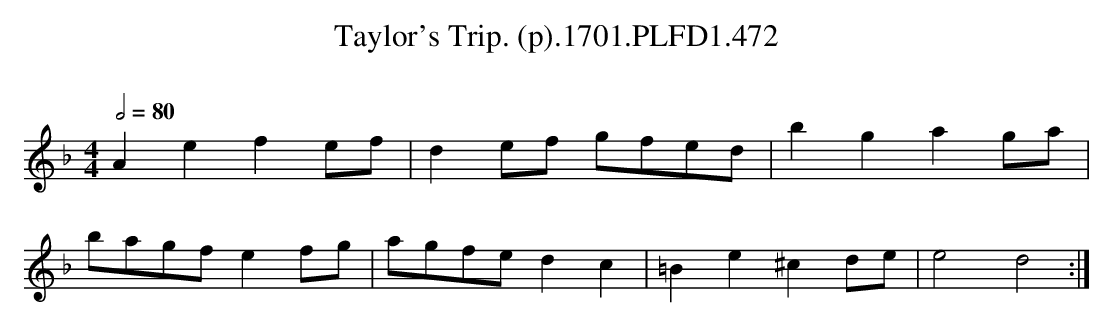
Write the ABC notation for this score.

X:1
T:Taylor's Trip. (p).1701.PLFD1.472
M:4/4
L:1/8
Q:1/2=80
O:
K:Dm
A2e2f2ef|d2ef gfed|b2g2a2ga|
bagfe2fg|agfed2c2|=B2e2^c2de|e4d4:|
